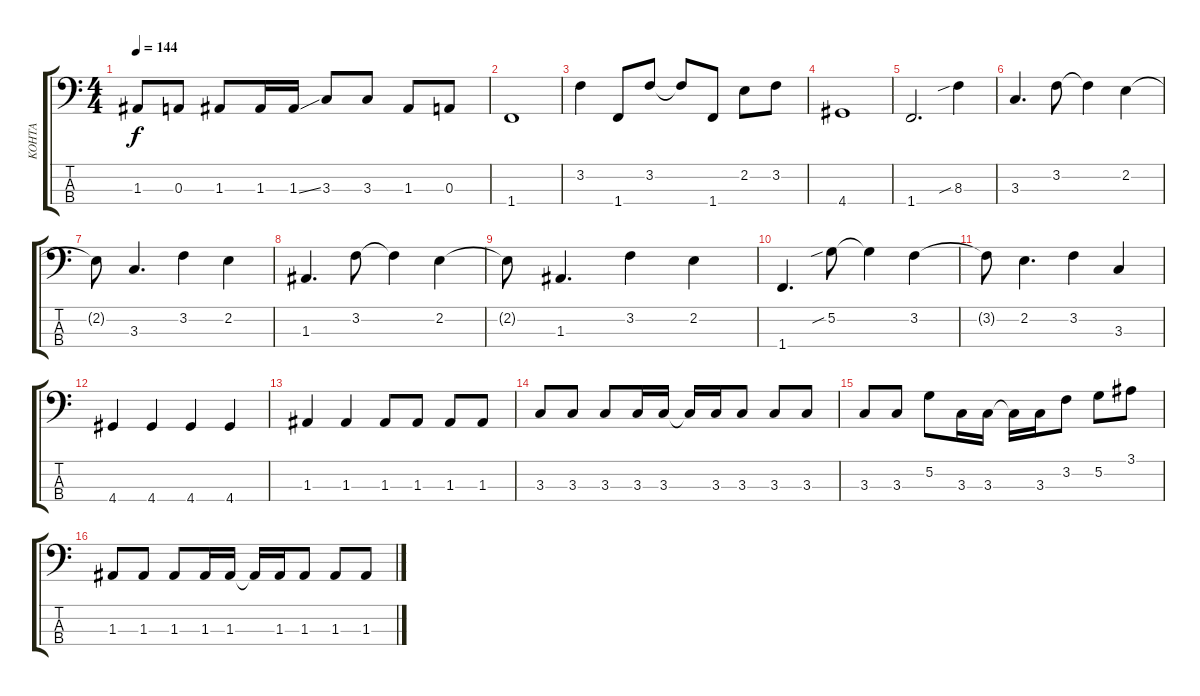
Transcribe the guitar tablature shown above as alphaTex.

\track ("KOHTA" "KOHTA") {instrument electricbasspick}
\staff {score tabs}
\tuning (G2 D2 A1 E1) {hide}
\ts (4 4)
\tempo 144
\clef f4
\ks c
1.3.8{dy f} 0.3.8 1.3.8 1.3.16 1.3{ss}.16 3.3.8 3.3.8 1.3.8 0.3.8 |
1.4.1 |
3.2.4 1.4.8 3.2.8 3.2{t}.8 1.4.8 2.2.8 3.2.8 |
4.4.1 |
1.4.2{d} 8.3{sib}.4 |
3.3.4{d} 3.2.8 3.2{t}.4 2.2.4 |
2.2{t}.8 3.3.4{d} 3.2.4 2.2.4 |
1.3.4{d} 3.2.8 3.2{t}.4 2.2.4 |
2.2{t}.8 1.3.4{d} 3.2.4 2.2.4 |
1.4.4{d} 5.2{sib}.8 5.2{t}.4 3.2.4 |
3.2{t}.8 2.2.4{d} 3.2.4 3.3.4 |
4.4.4 4.4.4 4.4.4 4.4.4 |
1.3.4 1.3.4 1.3.8 1.3.8 1.3.8 1.3.8 |
3.3.8 3.3.8 3.3.8 3.3.16 3.3.16 3.3{t}.16 3.3.16 3.3.8 3.3.8 3.3.8 |
3.3.8 3.3.8 5.2.8 3.3.16 3.3.16 3.3{t}.16 3.3.16 3.2.8 5.2.8 3.1.8 |
1.3.8 1.3.8 1.3.8 1.3.16 1.3.16 1.3{t}.16 1.3.16 1.3.8 1.3.8 1.3.8
